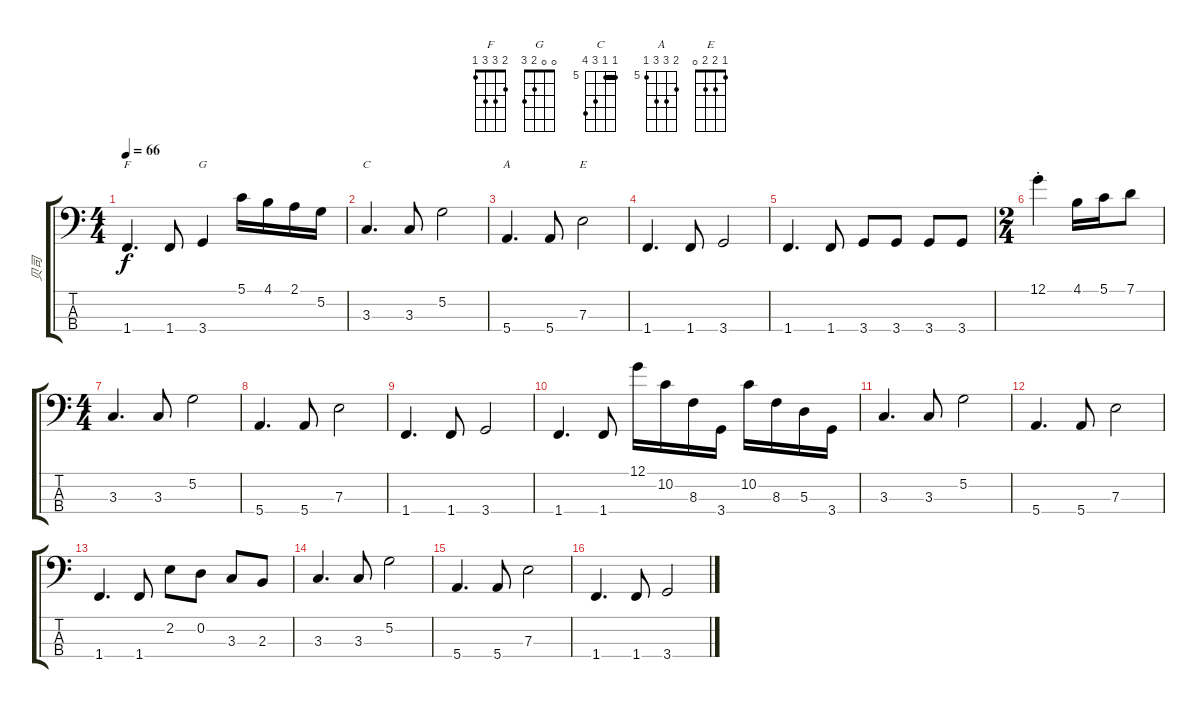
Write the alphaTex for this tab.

\track ("贝司" "贝司") {instrument electricbassfinger}
\staff {score tabs}
\tuning (G2 D2 A1 E1) {hide}
\chord ("F" 2 3 3 1)
\chord ("G" 0 0 2 3)
\chord ("C" 5 5 7 8) {firstfret 5 barre 5}
\chord ("A" 6 7 7 5) {firstfret 5}
\chord ("E" 1 2 2 0)
\ts (4 4)
\tempo 66
\clef f4
\ks c
1.4.4{d ch "F" dy f} 1.4.8 3.4.4{ch "G"} 5.1.16 4.1.16 2.1.16 5.2.16 |
3.3.4{d ch "C"} 3.3.8 5.2.2 |
5.4.4{d ch "A"} 5.4.8 7.3.2{ch "E"} |
1.4.4{d} 1.4.8 3.4.2 |
1.4.4{d txt ""} 1.4.8 3.4.8 3.4.8 3.4.8 3.4.8 |
\ts (2 4)
12.1{st}.4 4.1.16 5.1.16 7.1.8 |
\ts (4 4)
3.3.4{d} 3.3.8 5.2.2 |
5.4.4{d} 5.4.8 7.3.2 |
1.4.4{d} 1.4.8 3.4.2 |
1.4.4{d} 1.4.8 12.1.16 10.2.16 8.3.16 3.4.16 10.2.16 8.3.16 5.3.16 3.4.16 |
3.3.4{d} 3.3.8 5.2.2 |
5.4.4{d} 5.4.8 7.3.2 |
1.4.4{d} 1.4.8 2.2.8 0.2.8 3.3.8 2.3.8 |
3.3.4{d} 3.3.8 5.2.2 |
5.4.4{d} 5.4.8 7.3.2 |
1.4.4{d} 1.4.8 3.4.2
